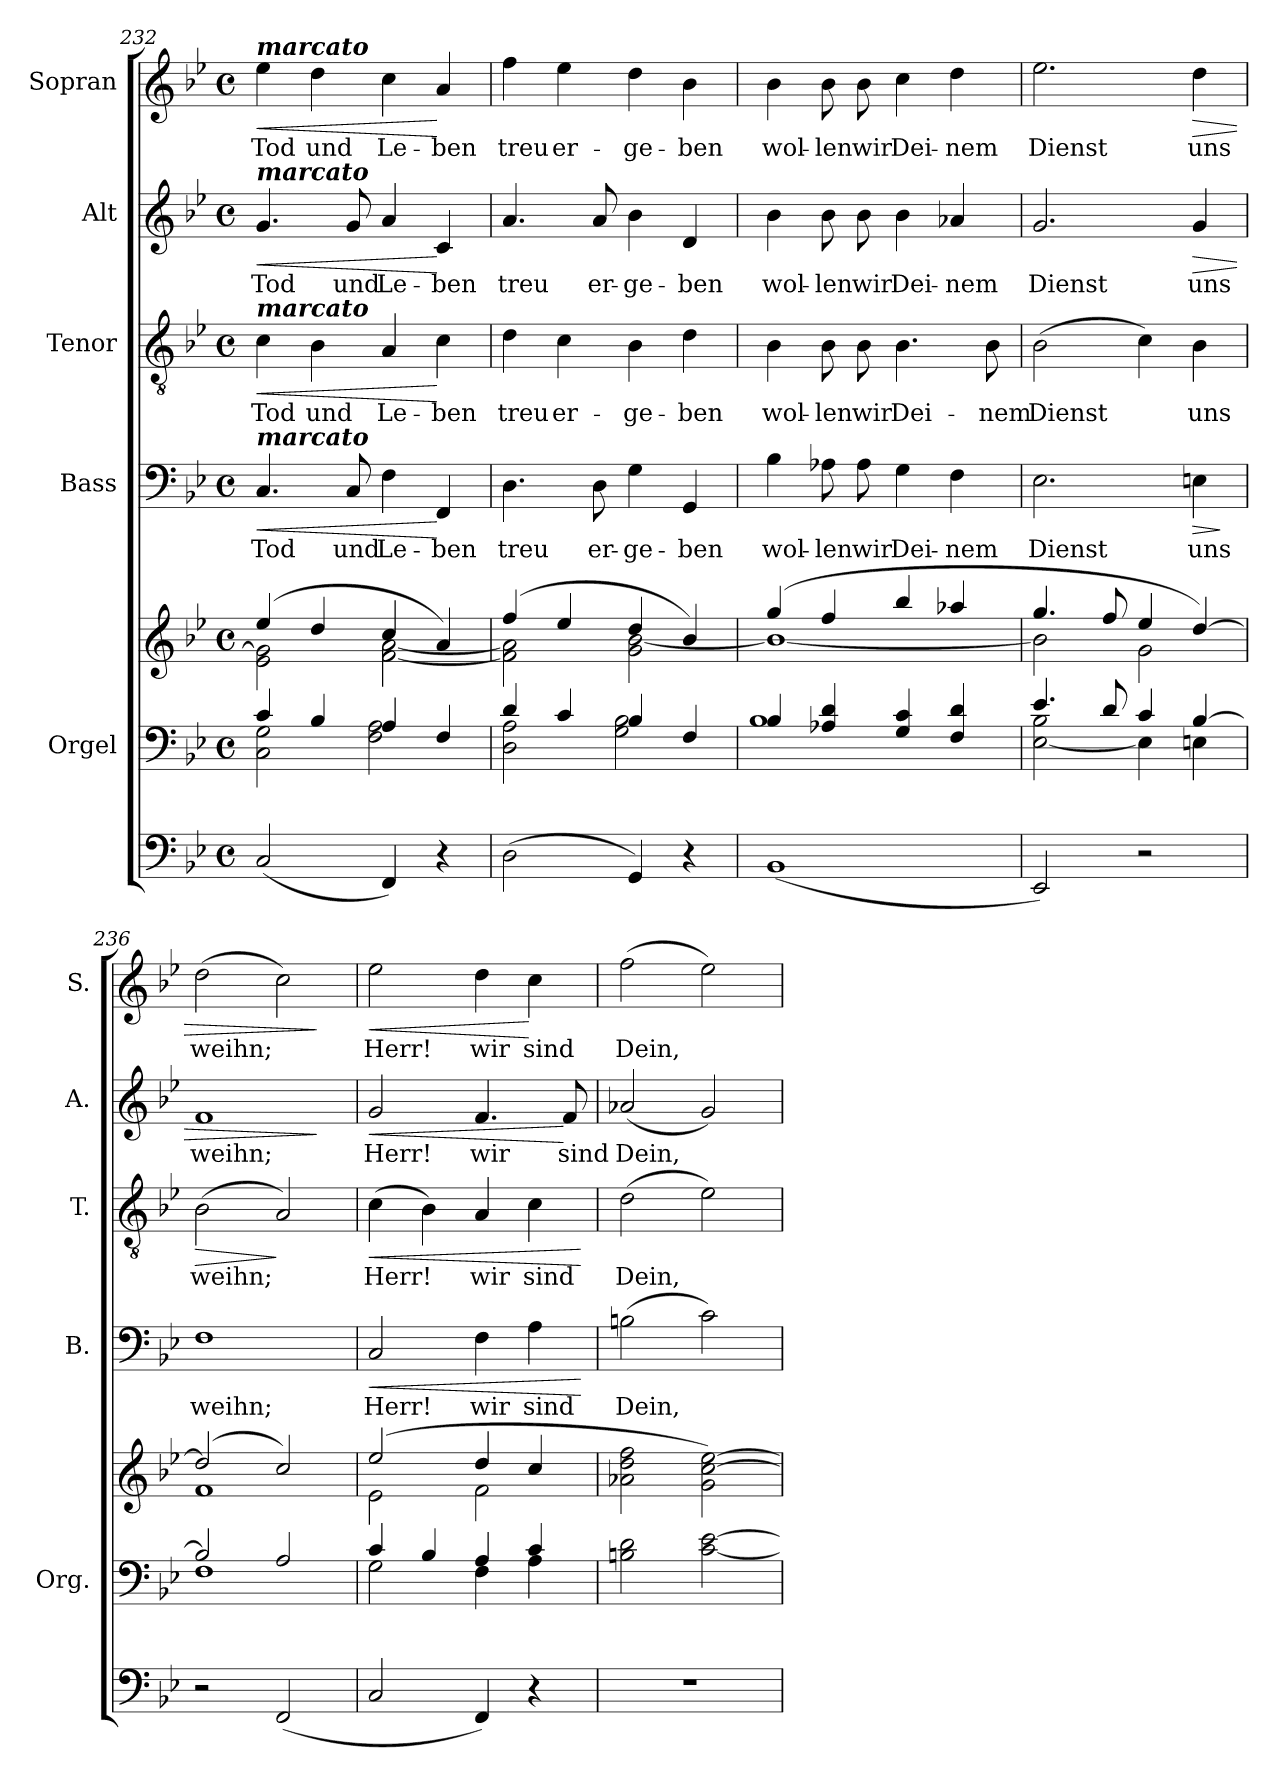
**kern	**kern	**kern	**kern	**text	**dynam	**kern	**text	**dynam	**kern	**text	**dynam	**kern	**text	**dynam
*part6	*part5	*part5	*part4	*part4	*part4	*part3	*part3	*part3	*part2	*part2	*part2	*part1	*part1	*part1
*staff7	*staff6	*staff5	*staff4	*staff4	*staff4	*staff3	*staff3	*staff3	*staff2	*staff2	*staff2	*staff1	*staff1	*staff1
*	*I"Orgel	*	*I"Bass	*	*	*I"Tenor	*	*	*I"Alt	*	*	*I"Sopran	*	*
*	*I'Org.	*	*I'B.	*	*	*I'T.	*	*	*I'A.	*	*	*I'S.	*	*
*clefF4	*clefF4	*clefG2	*clefF4	*	*	*clefGv2	*	*	*clefG2	*	*	*clefG2	*	*
*k[b-e-]	*k[b-e-]	*k[b-e-]	*k[b-e-]	*	*	*k[b-e-]	*	*	*k[b-e-]	*	*	*k[b-e-]	*	*
*B-:	*B-:	*B-:	*B-:	*	*	*B-:	*	*	*B-:	*	*	*B-:	*	*
*M4/4	*M4/4	*M4/4	*M4/4	*	*	*M4/4	*	*	*M4/4	*	*	*M4/4	*	*
*met(c)	*met(c)	*met(c)	*met(c)	*	*	*met(c)	*	*	*met(c)	*	*	*met(c)	*	*
=232	=232	=232	=232	=232	=232	=232	=232	=232	=232	=232	=232	=232	=232	=232
*	*^	*^	*	*	*	*	*	*	*	*	*	*	*	*
!	!	!	!	!	!	!	!	!	!	!	!	!	!	!LO:TX:a:Bi:t=marcato	!	!
!	!	!	!	!	!	!	!	!	!	!	!LO:TX:a:Bi:t=marcato	!	!	!	!	!
!	!	!	!	!	!	!	!	!LO:TX:a:Bi:t=marcato	!	!	!	!	!	!	!	!
!	!	!	!	!	!LO:TX:a:Bi:t=marcato	!	!	!	!	!	!	!	!	!	!	!
!	!	!	!	!	!	!LO:LY:b	!LO:HP:b	!	!LO:LY:b	!LO:HP:b	!	!LO:LY:b	!LO:HP:b	!	!LO:LY:b	!LO:HP:b
(<2C/	4c/	2C\ 2G\	(4ee-/	2e-\ 2g\]	4.C/	Tod	<	4c\	Tod	<	4.g/	Tod	<	4ee-\	Tod	<
!	!	!	!	!	!	!	!	!	!LO:LY:b	!	!	!	!	!	!LO:LY:b	!
.	4B-/	.	4dd/	.	.	.	.	4B-\	und	.	.	.	.	4dd\	und	.
!	!	!	!	!	!	!LO:LY:b	!	!	!	!	!	!LO:LY:b	!	!	!	!
.	.	.	.	.	8C/	und	.	.	.	.	8g/	und	.	.	.	.
!	!	!	!	!	!	!LO:LY:b	!	!	!LO:LY:b	!	!	!LO:LY:b	!	!	!LO:LY:b	!
4FF/)	4A/	2F\ 2A\	4cc/	[<2f\ [<2a\	4F\	Le-	.	4A/	Le-	.	4a/	Le-	.	4cc\	Le-	.
!	!	!	!	!	!	!LO:LY:b	!	!	!LO:LY:b	!	!	!LO:LY:b	!	!	!LO:LY:b	!
4r	4F/	.	4a/)	.	4FF/	-ben	[	4c\	-ben	[	4c/	-ben	[	4a/	-ben	[
=233	=233	=233	=233	=233	=233	=233	=233	=233	=233	=233	=233	=233	=233	=233	=233	=233
!	!	!	!	!	!	!LO:LY:b	!	!	!LO:LY:b	!	!	!LO:LY:b	!	!	!LO:LY:b	!
(>2D\	4d/	2D\ 2A\	(4ff/	2f\] 2a\]	4.D\	treu	.	4d\	treu	.	4.a/	treu	.	4ff\	treu	.
!	!	!	!	!	!	!	!	!	!LO:LY:b	!	!	!	!	!	!LO:LY:b	!
.	4c/	.	4ee-/	.	.	.	.	4c\	er-	.	.	.	.	4ee-\	er-	.
!	!	!	!	!	!	!LO:LY:b	!	!	!	!	!	!LO:LY:b	!	!	!	!
.	.	.	.	.	8D\	er-	.	.	.	.	8a/	er-	.	.	.	.
!	!	!	!	!	!	!LO:LY:b	!	!	!LO:LY:b	!	!	!LO:LY:b	!	!	!LO:LY:b	!
4GG/)	4B-/	2G\ 2B-\	4dd/	2g\ [<2b-\	4G\	-ge-	.	4B-\	-ge-	.	4b-\	-ge-	.	4dd\	-ge-	.
!	!	!	!	!	!	!LO:LY:b	!	!	!LO:LY:b	!	!	!LO:LY:b	!	!	!LO:LY:b	!
4r	4F/	.	4b-/)	.	4GG/	-ben	.	4d\	-ben	.	4d/	-ben	.	4b-\	-ben	.
!!LO:PB:g=z
=234	=234	=234	=234	=234	=234	=234	=234	=234	=234	=234	=234	=234	=234	=234	=234	=234
!	!	!	!	!	!	!LO:LY:b	!	!	!LO:LY:b	!	!	!LO:LY:b	!	!	!LO:LY:b	!
(<1BB-	4B-/	1B-	(4gg/	1b-_	4B-\	wol-	.	4B-\	wol-	.	4b-\	wol-	.	4b-\	wol-	.
!	!	!	!	!	!	!LO:LY:b	!	!	!LO:LY:b	!	!	!LO:LY:b	!	!	!LO:LY:b	!
.	4A-X/ 4d/	.	4ff/	.	8A-X\	-len	.	8B-\	-len	.	8b-\	-len	.	8b-\	-len	.
!	!	!	!	!	!	!LO:LY:b	!	!	!LO:LY:b	!	!	!LO:LY:b	!	!	!LO:LY:b	!
.	.	.	.	.	8A-\	wir	.	8B-\	wir	.	8b-\	wir	.	8b-\	wir	.
!	!	!	!	!	!	!LO:LY:b	!	!	!LO:LY:b	!	!	!LO:LY:b	!	!	!LO:LY:b	!
.	4G/ 4c/	.	4bb-/	.	4G\	Dei-	.	4.B-\	Dei-	.	4b-\	Dei-	.	4cc\	Dei-	.
!	!	!	!	!	!	!LO:LY:b	!	!	!	!	!	!LO:LY:b	!	!	!LO:LY:b	!
.	4F/ 4d/	.	4aa-X/	.	4F\	-nem	.	.	.	.	4a-X/	-nem	.	4dd\	-nem	.
!	!	!	!	!	!	!	!	!	!LO:LY:b	!	!	!	!	!	!	!
.	.	.	.	.	.	.	.	8B-\	-nem	.	.	.	.	.	.	.
=235	=235	=235	=235	=235	=235	=235	=235	=235	=235	=235	=235	=235	=235	=235	=235	=235
!	!	!	!	!	!	!LO:LY:b	!	!	!LO:LY:b	!	!	!LO:LY:b	!	!	!LO:LY:b	!
2EE-/)	4.e-/	[<2E-\ 2B-\	4.gg/	2b-\]	2.E-\	Dienst	.	(>2B-\	Dienst	.	2.g/	Dienst	.	2.ee-\	Dienst	.
.	8d/	.	8ff/	.	.	.	.	.	.	.	.	.	.	.	.	.
2r	4c/	4E-\]	4ee-/	2g\	.	.	.	4c\)	.	.	.	.	.	.	.	.
!	!	!	!	!	!	!LO:LY:b	!LO:HP:b	!	!LO:LY:b	!	!	!LO:LY:b	!LO:HP:b	!	!LO:LY:b	!LO:HP:b
.	[>4B-/	4En\	[>4dd/)	.	4En\	uns	>	4B-\	uns	.	4g/	uns	>	4dd\	uns	>
*	*v	*v	*	*	*	*	*	*	*	*	*	*	*	*	*	*
*	*	*v	*v	*	*	*	*	*	*	*	*	*	*	*	*
.	.	.	.	.	]	.	.	.	.	.	.	.	.	.
=236	=236	=236	=236	=236	=236	=236	=236	=236	=236	=236	=236	=236	=236	=236
*	*^	*^	*	*	*	*	*	*	*	*	*	*	*	*
!	!	!	!	!	!	!LO:LY:b	!	!	!LO:LY:b	!LO:HP:b	!	!LO:LY:b	!	!	!LO:LY:b	!
2r	2B-/]	1F	(2dd/]	1f	1F	weihn;	.	(>2B-\	weihn;	>	1f	weihn;	.	(>2dd\	weihn;	.
(<2FF/	2A/	.	2cc/)	.	.	.	.	2A/)	.	]	.	.	.	2cc\)	.	.
*	*v	*v	*	*	*	*	*	*	*	*	*	*	*	*	*	*
*	*	*v	*v	*	*	*	*	*	*	*	*	*	*	*	*
.	.	.	.	.	.	.	.	.	.	.	]	.	.	]
=237	=237	=237	=237	=237	=237	=237	=237	=237	=237	=237	=237	=237	=237	=237
*	*^	*^	*	*	*	*	*	*	*	*	*	*	*	*
!	!	!	!	!	!	!LO:LY:b	!LO:HP:b	!	!LO:LY:b	!LO:HP:b	!	!LO:LY:b	!LO:HP:b	!	!LO:LY:b	!LO:HP:b
2C/	4c/	2G\	(2ee-/	2e-\	2C/	Herr!	<	(>4c\	Herr!	<	2g/	Herr!	<	2ee-\	Herr!	<
.	4B-/	.	.	.	.	.	.	4B-\)	.	.	.	.	.	.	.	.
!	!	!	!	!	!	!LO:LY:b	!	!	!LO:LY:b	!	!	!LO:LY:b	!	!	!LO:LY:b	!
4FF/)	4A/	4F\	4dd/	2f\	4F\	wir	.	4A/	wir	.	4.f/	wir	.	4dd\	wir	.
!	!	!	!	!	!	!LO:LY:b	!	!	!LO:LY:b	!	!	!	!	!	!LO:LY:b	!
4r	4c/	4A\	4cc/	.	4A\	sind	.	4c\	sind	.	.	.	.	4cc\	sind	[
!	!	!	!	!	!	!	!	!	!	!	!	!LO:LY:b	!	!	!	!
.	.	.	.	.	.	.	.	.	.	.	8f/	sind	[	.	.	.
*	*v	*v	*	*	*	*	*	*	*	*	*	*	*	*	*	*
*	*	*v	*v	*	*	*	*	*	*	*	*	*	*	*	*
.	.	.	.	.	[	.	.	[	.	.	.	.	.	.
!!LO:PB:g=z
=238	=238	=238	=238	=238	=238	=238	=238	=238	=238	=238	=238	=238	=238	=238
!	!	!	!	!LO:LY:b	!	!	!LO:LY:b	!	!	!LO:LY:b	!	!	!LO:LY:b	!
1r	2Bn\ 2d\	2a-X\ 2dd\ 2ff\	(>2Bn\	Dein,	.	(>2d\	Dein,	.	(<2a-X/	Dein,	.	(>2ff\	Dein,	.
.	[2c\ [2e-\	2g\ [2cc\ [2ee-\)	2c\)	.	.	2e-\)	.	.	2g/)	.	.	2ee-\)	.	.
=	=	=	=	=	=	=	=	=	=	=	=	=	=	=
*-	*-	*-	*-	*-	*-	*-	*-	*-	*-	*-	*-	*-	*-	*-
